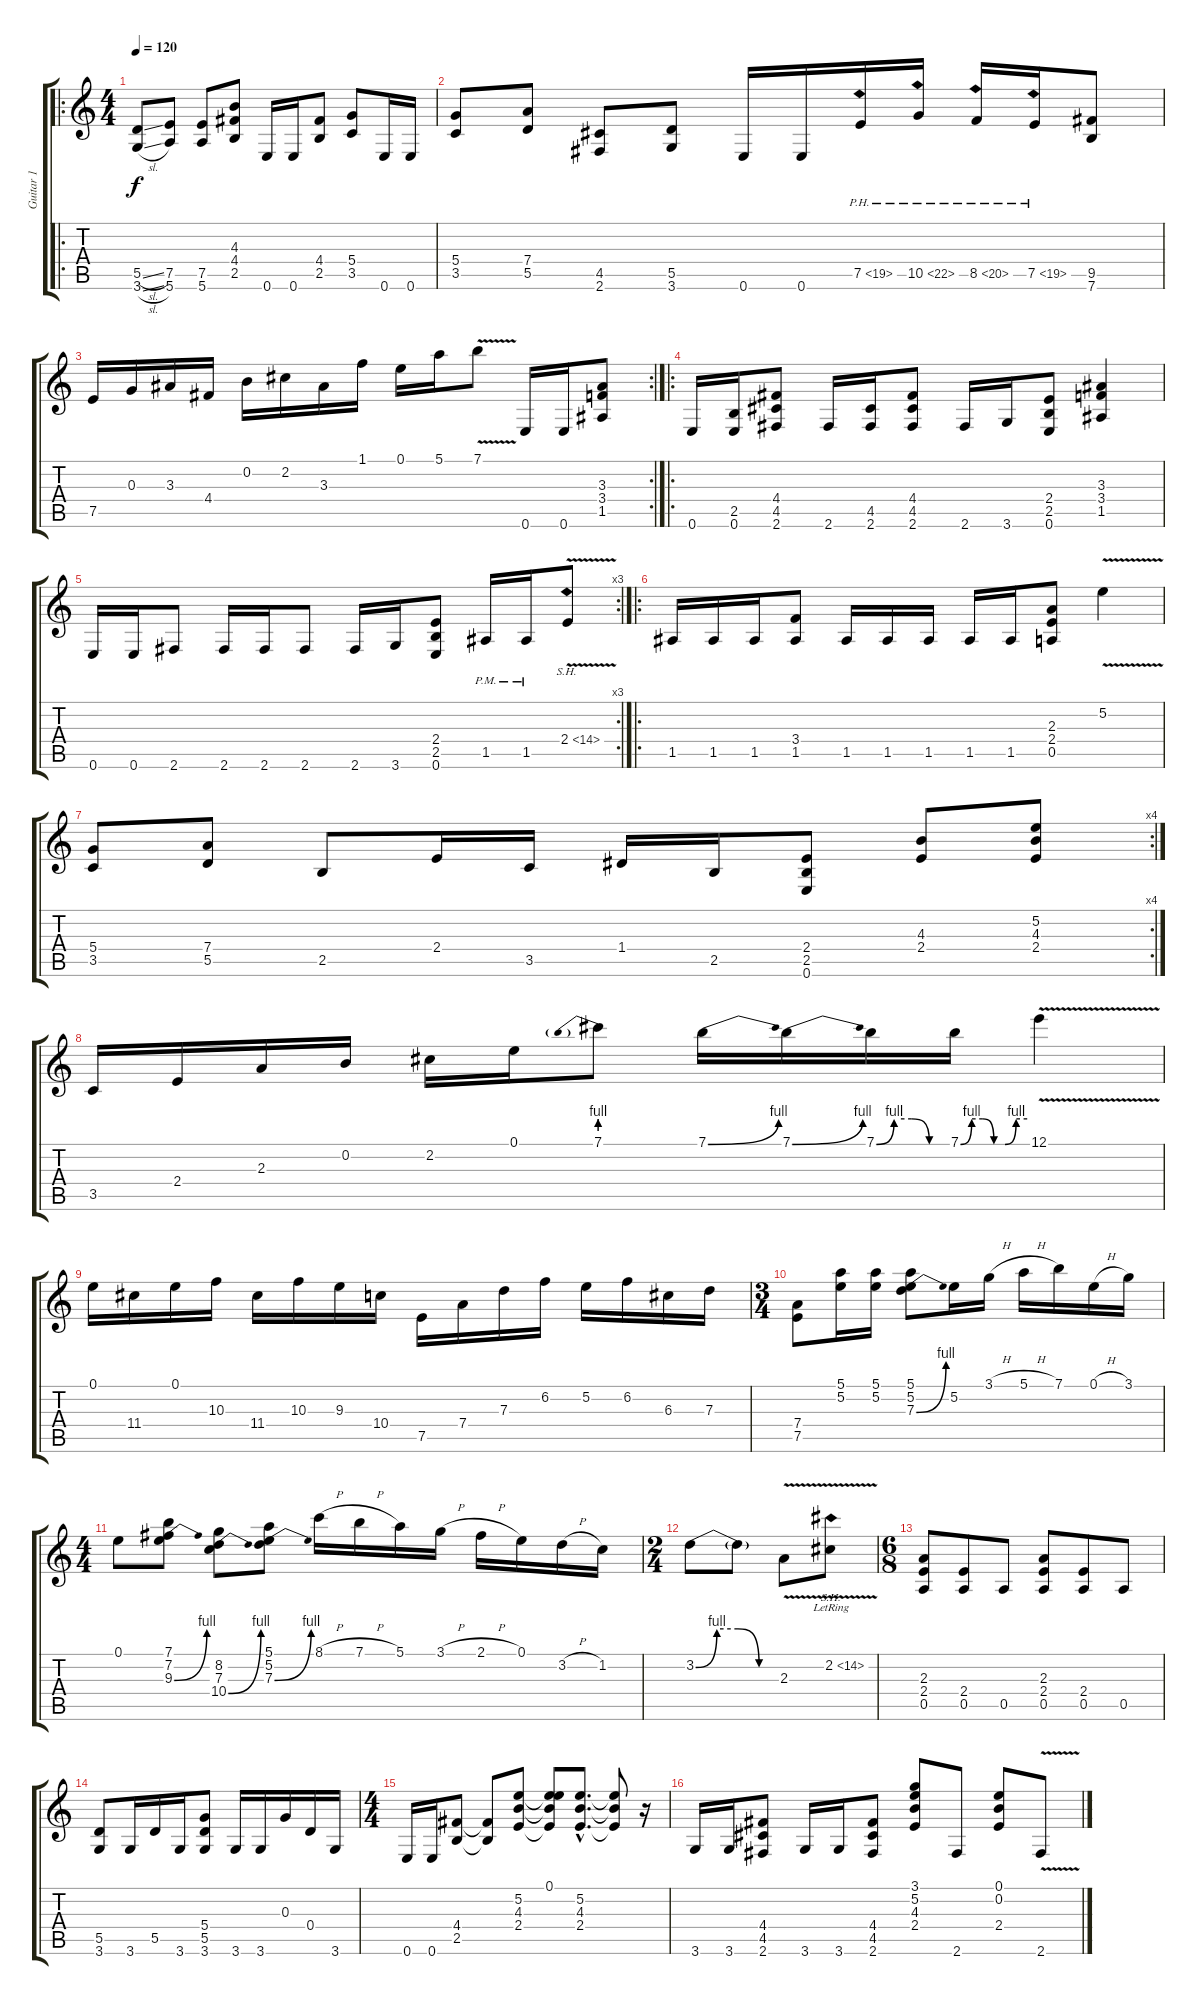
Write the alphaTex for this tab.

\track ("Guitar 1" "Guitar 1") {instrument distortionguitar}
\staff {score tabs}
\tuning (E4 B3 G3 D3 A2 E2) {hide}
\ro
\ts (4 4)
\tempo 120
\clef g2
\ks c
(5.5{sl} 3.6{sl}).8{dy f instrument distortionguitar} (7.5 5.6).8 (7.5 5.6).8 (4.3 4.4 2.5).8 0.6.16 0.6.16 (4.4 2.5).8 (5.4 3.5).8 0.6.16 0.6.16 |
(5.4 3.5).8 (7.4 5.5).8 (4.5 2.6).8 (5.5 3.6).8 0.6.16 0.6.16 7.5{ph 12}.16 10.5{ph 12}.16 8.5{ph 12}.16 7.5{ph 12}.16 (9.5 7.6).8 |
\rc 2
7.5.16 0.3.16 3.3.16 4.4.16 0.2.16 2.2.16 3.3.16 1.1.16 0.1.16 5.1.16 7.1{v}.8 0.6.16 0.6.16 (3.3 3.4 1.5).8 |
\ro
0.6.16 (2.5 0.6).16 (4.4 4.5 2.6).8 2.6.16 (4.5 2.6).16 (4.4 4.5 2.6).8 2.6.16 3.6.16 (2.4 2.5 0.6).8 (3.3 3.4 1.5).4 |
\rc 3
0.6.16 0.6.16 2.6.8 2.6.16 2.6.16 2.6.8 2.6.16 3.6.16 (2.4 2.5 0.6).8 1.5{pm}.16 1.5{pm}.16 2.4{sh 12 v}.8 |
\ro
1.5.16 1.5.16 1.5.16 (3.4 1.5).8 1.5.16 1.5.16 1.5.16 1.5.16 1.5.16 (2.3 2.4 0.5).8 5.2{v}.4 |
\rc 4
(5.4 3.5).8 (7.4 5.5).8 2.5.8 2.4.16 3.5.16 1.4.16 2.5.16 (2.4 2.5 0.6).8 (4.3 2.4).8 (5.2 4.3 2.4).8 |
3.5.16 2.4.16 2.3.16 0.2.16 2.2.16 0.1.16 7.1{be (prebend 0 4 60 4)}.8 7.1{be (bend 0 0 60 4)}.16 7.1{be (bend 0 0 60 4)}.16 7.1{be (custom 0 0 15 4 30 4 45 0 60 0)}.16 7.1{be (custom 0 0 10 4 20 4 30 0 40 0 50 4 60 4)}.16 12.1{v}.4 |
0.1.16 11.4.16 0.1.16 10.3.16 11.4.16 10.3.16 9.3.16 10.4.16 7.5.16 7.4.16 7.3.16 6.2.16 5.2.16 6.2.16 6.3.16 7.3.16 |
\ts (3 4)
(7.4 7.5).8 (5.1 5.2).16 (5.1 5.2).16 (5.1 5.2 7.3{be (bend 0 0 60 4)}).8 5.2.16 3.1{h}.16 5.1{h}.16 7.1.16 0.1{h}.16 3.1.16 |
\ts (4 4)
0.1.8 (7.1 7.2 9.3{be (bend 0 0 60 4)}).8 (8.2 7.3 10.4{be (bend 0 0 60 4)}).8 (5.1 5.2 7.3{be (bend 0 0 60 4)}).8 8.1{h}.16 7.1{h}.16 5.1.16 3.1{h}.16 2.1{h}.16 0.1.16 3.2{h}.16 1.2.16 |
\ts (2 4)
3.2{be (custom 0 0 15 4 30 4 45 0 60 0)}.8 3.2{t}.8 2.3{v}.8 2.2{sh 12 v lr}.8 |
\ts (6 8)
(2.3 2.4 0.5).8 (2.4 0.5).8 0.5.8 (2.3 2.4 0.5).8 (2.4 0.5).8 0.5.8 |
(5.5 3.6).8 3.6.16 5.5.16 3.6.16 (5.4 5.5 3.6).8 3.6.16 3.6.16 0.3.16 0.4.16 3.6.16 |
\ts (4 4)
0.6.16 0.6.16 (4.4 2.5).8 (4.4{t} 2.5{t}).8 (5.2 4.3 2.4).8 (0.1 5.2{t} 4.3{t} 2.4{t}).8 (5.2{hac} 4.3{hac} 2.4{hac}).8{d} (5.2{t} 4.3{t} 2.4{t}).8 r.16 |
3.6.16 3.6.16 (4.4 4.5 2.6).8 3.6.16 3.6.16 (4.4 4.5 2.6).8 (3.1 5.2 4.3 2.4).8 2.6.8 (0.1 0.2 2.4).8 2.6{v}.8
